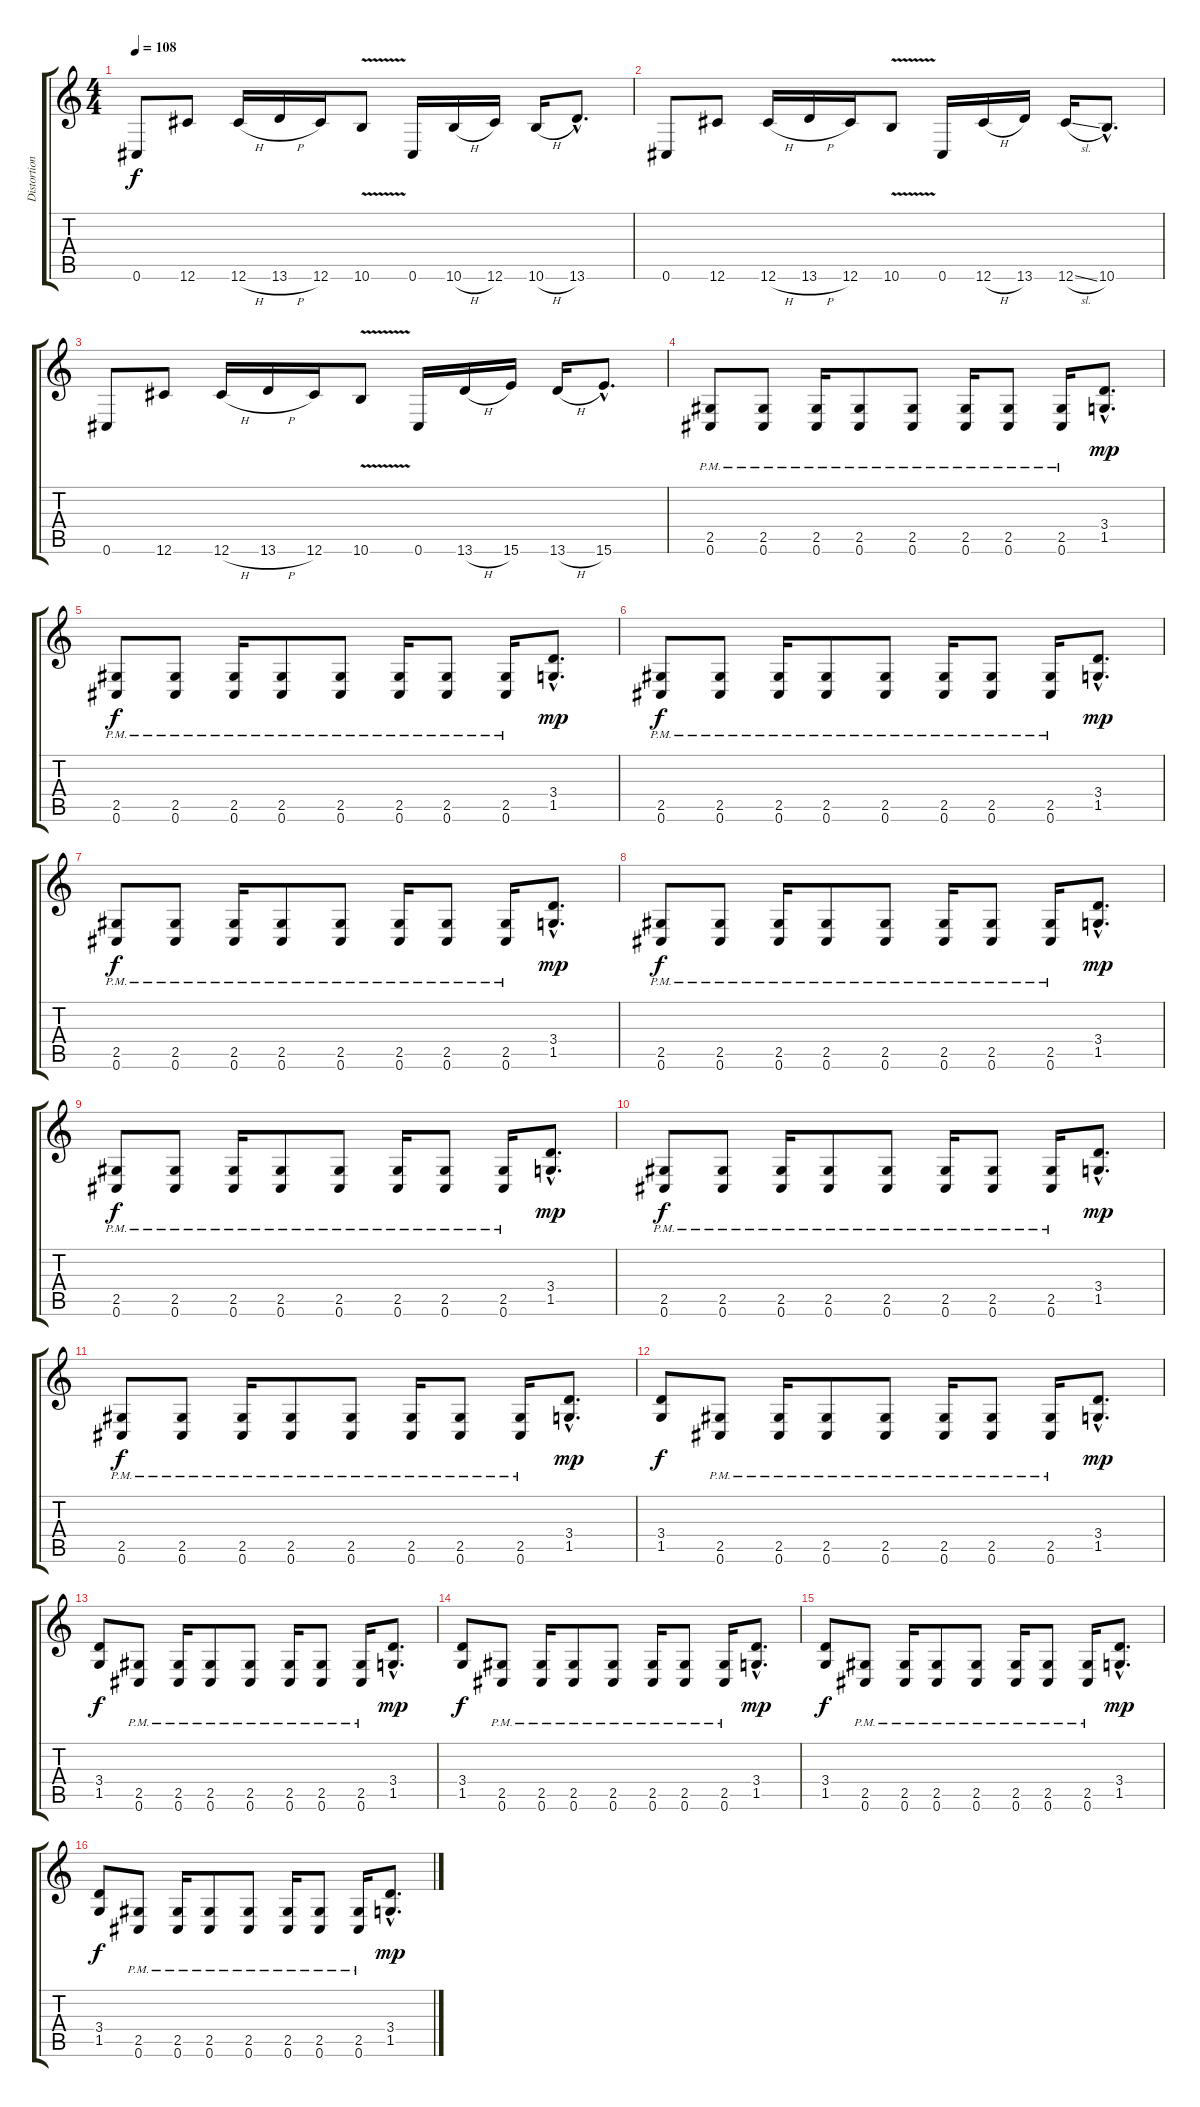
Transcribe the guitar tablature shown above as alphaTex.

\track ("Distortion Guitar 1" "Distortion") {instrument distortionguitar}
\staff {score tabs}
\tuning (Db4 Ab3 E3 B2 Gb2 Db2) {hide}
\ts (4 4)
\tempo 108
\clef g2
\ks c
0.6.8{dy f} 12.6.8 12.6{h}.16 13.6{h}.16 12.6.16 10.6{v}.8 0.6.16 10.6{h}.16 12.6.16 10.6{h}.16 13.6{hac}.8{d} |
0.6.8 12.6.8 12.6{h}.16 13.6{h}.16 12.6.16 10.6{v}.8 0.6.16 12.6{h}.16 13.6.16 12.6{sl}.16 10.6{hac}.8{d} |
0.6.8 12.6.8 12.6{h}.16 13.6{h}.16 12.6.16 10.6{v}.8 0.6.16 13.6{h}.16 15.6.16 13.6{h}.16 15.6{hac}.8{d} |
(2.5{pm} 0.6{pm}).8 (2.5{pm} 0.6{pm}).8 (2.5{pm} 0.6{pm}).16 (2.5{pm} 0.6{pm}).8 (2.5{pm} 0.6{pm}).8 (2.5{pm} 0.6{pm}).16 (2.5{pm} 0.6{pm}).8 (2.5{pm} 0.6{pm}).16 (3.4{hac} 1.5{hac}).8{d dy mp} |
(2.5{pm} 0.6{pm}).8{dy f} (2.5{pm} 0.6{pm}).8 (2.5{pm} 0.6{pm}).16 (2.5{pm} 0.6{pm}).8 (2.5{pm} 0.6{pm}).8 (2.5{pm} 0.6{pm}).16 (2.5{pm} 0.6{pm}).8 (2.5{pm} 0.6{pm}).16 (3.4{hac} 1.5{hac}).8{d dy mp} |
(2.5{pm} 0.6{pm}).8{dy f} (2.5{pm} 0.6{pm}).8 (2.5{pm} 0.6{pm}).16 (2.5{pm} 0.6{pm}).8 (2.5{pm} 0.6{pm}).8 (2.5{pm} 0.6{pm}).16 (2.5{pm} 0.6{pm}).8 (2.5{pm} 0.6{pm}).16 (3.4{hac} 1.5{hac}).8{d dy mp} |
(2.5{pm} 0.6{pm}).8{dy f} (2.5{pm} 0.6{pm}).8 (2.5{pm} 0.6{pm}).16 (2.5{pm} 0.6{pm}).8 (2.5{pm} 0.6{pm}).8 (2.5{pm} 0.6{pm}).16 (2.5{pm} 0.6{pm}).8 (2.5{pm} 0.6{pm}).16 (3.4{hac} 1.5{hac}).8{d dy mp} |
(2.5{pm} 0.6{pm}).8{dy f} (2.5{pm} 0.6{pm}).8 (2.5{pm} 0.6{pm}).16 (2.5{pm} 0.6{pm}).8 (2.5{pm} 0.6{pm}).8 (2.5{pm} 0.6{pm}).16 (2.5{pm} 0.6{pm}).8 (2.5{pm} 0.6{pm}).16 (3.4{hac} 1.5{hac}).8{d dy mp} |
(2.5{pm} 0.6{pm}).8{dy f} (2.5{pm} 0.6{pm}).8 (2.5{pm} 0.6{pm}).16 (2.5{pm} 0.6{pm}).8 (2.5{pm} 0.6{pm}).8 (2.5{pm} 0.6{pm}).16 (2.5{pm} 0.6{pm}).8 (2.5{pm} 0.6{pm}).16 (3.4{hac} 1.5{hac}).8{d dy mp} |
(2.5{pm} 0.6{pm}).8{dy f} (2.5{pm} 0.6{pm}).8 (2.5{pm} 0.6{pm}).16 (2.5{pm} 0.6{pm}).8 (2.5{pm} 0.6{pm}).8 (2.5{pm} 0.6{pm}).16 (2.5{pm} 0.6{pm}).8 (2.5{pm} 0.6{pm}).16 (3.4{hac} 1.5{hac}).8{d dy mp} |
(2.5{pm} 0.6{pm}).8{dy f} (2.5{pm} 0.6{pm}).8 (2.5{pm} 0.6{pm}).16 (2.5{pm} 0.6{pm}).8 (2.5{pm} 0.6{pm}).8 (2.5{pm} 0.6{pm}).16 (2.5{pm} 0.6{pm}).8 (2.5{pm} 0.6{pm}).16 (3.4{hac} 1.5{hac}).8{d dy mp} |
(3.4 1.5).8{dy f} (2.5{pm} 0.6{pm}).8 (2.5{pm} 0.6{pm}).16 (2.5{pm} 0.6{pm}).8 (2.5{pm} 0.6{pm}).8 (2.5{pm} 0.6{pm}).16 (2.5{pm} 0.6{pm}).8 (2.5{pm} 0.6{pm}).16 (3.4{hac} 1.5{hac}).8{d dy mp} |
(3.4 1.5).8{dy f} (2.5{pm} 0.6{pm}).8 (2.5{pm} 0.6{pm}).16 (2.5{pm} 0.6{pm}).8 (2.5{pm} 0.6{pm}).8 (2.5{pm} 0.6{pm}).16 (2.5{pm} 0.6{pm}).8 (2.5{pm} 0.6{pm}).16 (3.4{hac} 1.5{hac}).8{d dy mp} |
(3.4 1.5).8{dy f} (2.5{pm} 0.6{pm}).8 (2.5{pm} 0.6{pm}).16 (2.5{pm} 0.6{pm}).8 (2.5{pm} 0.6{pm}).8 (2.5{pm} 0.6{pm}).16 (2.5{pm} 0.6{pm}).8 (2.5{pm} 0.6{pm}).16 (3.4{hac} 1.5{hac}).8{d dy mp} |
(3.4 1.5).8{dy f} (2.5{pm} 0.6{pm}).8 (2.5{pm} 0.6{pm}).16 (2.5{pm} 0.6{pm}).8 (2.5{pm} 0.6{pm}).8 (2.5{pm} 0.6{pm}).16 (2.5{pm} 0.6{pm}).8 (2.5{pm} 0.6{pm}).16 (3.4{hac} 1.5{hac}).8{d dy mp} |
(3.4 1.5).8{dy f} (2.5{pm} 0.6{pm}).8 (2.5{pm} 0.6{pm}).16 (2.5{pm} 0.6{pm}).8 (2.5{pm} 0.6{pm}).8 (2.5{pm} 0.6{pm}).16 (2.5{pm} 0.6{pm}).8 (2.5{pm} 0.6{pm}).16 (3.4{hac} 1.5{hac}).8{d dy mp}
